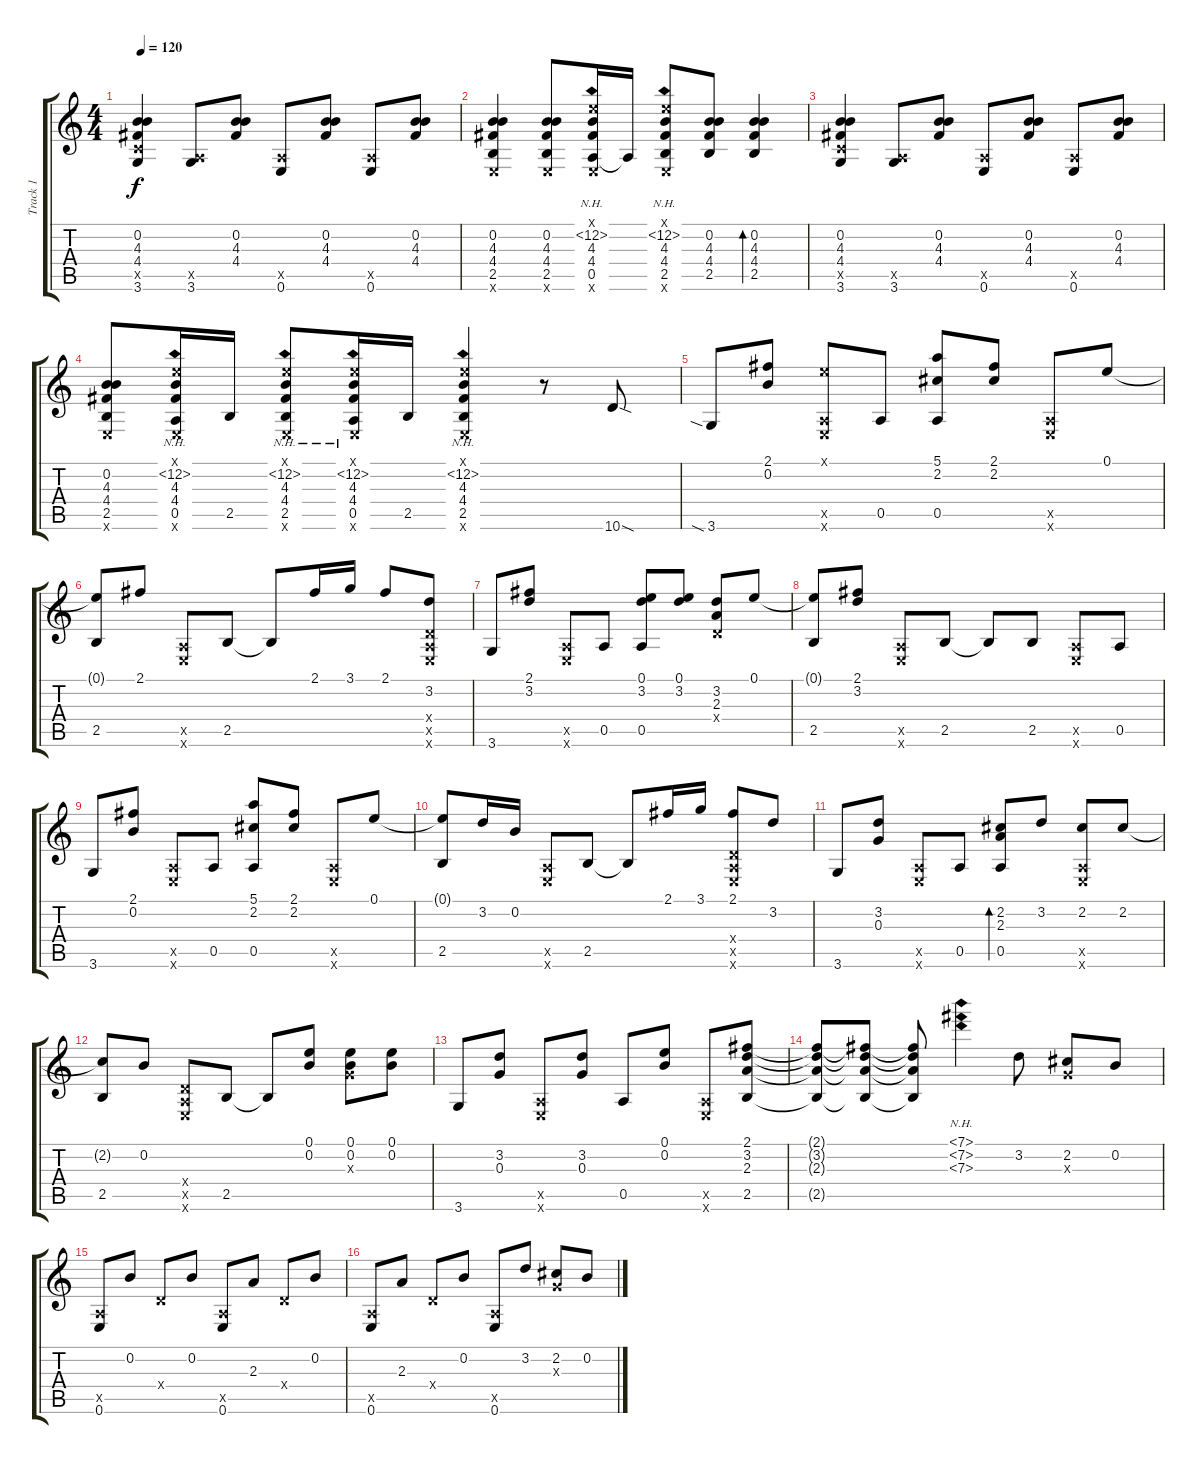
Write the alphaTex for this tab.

\track ("Track 1" "Track 1") {instrument acousticguitarsteel}
\staff {score tabs}
\tuning (E4 B3 G3 D3 A2 E2) {hide}
\ts (4 4)
\tempo 120
\clef g2
\ks c
(0.2 4.3 4.4 3.5{x} 3.6).4{dy f} (0.5{x} 3.6).8 (0.2 4.3 4.4).8 (0.5{x} 0.6).8 (0.2 4.3 4.4).8 (0.5{x} 0.6).8 (0.2 4.3 4.4).8 |
(0.2 4.3 4.4 2.5 0.6{x}).4 (0.2 4.3 4.4 2.5 0.6{x}).8 (0.1{x} 12.2{nh} 4.3 4.4 0.5 0.6{x}).16 0.5{t}.16 (0.1{x} 12.2{nh} 4.3 4.4 2.5 0.6{x}).8 (0.2 4.3 4.4 2.5).8 (0.2 4.3 4.4 2.5).4{bd 240} |
(0.2 4.3 4.4 3.5{x} 3.6).4 (0.5{x} 3.6).8 (0.2 4.3 4.4).8 (0.5{x} 0.6).8 (0.2 4.3 4.4).8 (0.5{x} 0.6).8 (0.2 4.3 4.4).8 |
(0.2 4.3 4.4 2.5 0.6{x}).8 (0.1{x} 12.2{nh} 4.3 4.4 0.5 0.6{x}).16 2.5.16 (0.1{x} 12.2{nh} 4.3 4.4 2.5 0.6{x}).8 (0.1{x} 12.2{nh} 4.3 4.4 0.5 0.6{x}).16 2.5.16 (0.1{x} 12.2{nh} 4.3 4.4 2.5 0.6{x}).4 r.8 10.6{sod}.8 |
3.6{sia}.8 (2.1 0.2).8 (0.1{x} 0.5{x} 0.6{x}).8 0.5.8 (5.1 2.2 0.5).8 (2.1 2.2).8 (0.5{x} 0.6{x}).8 0.1.8 |
(0.1{t} 2.5).8 2.1.8 (0.5{x} 0.6{x}).8 2.5.8 2.5{t}.8 2.1.16 3.1.16 2.1.8 (3.2 0.4{x} 0.5{x} 0.6{x}).8 |
3.6.8 (2.1 3.2).8 (0.5{x} 0.6{x}).8 0.5.8 (0.1 3.2 0.5).8 (0.1 3.2).8 (3.2 2.3 0.4{x}).8 0.1.8 |
(0.1{t} 2.5).8 (2.1 3.2).8 (0.5{x} 0.6{x}).8 2.5.8 2.5{t}.8 2.5.8 (0.5{x} 0.6{x}).8 0.5.8 |
3.6.8 (2.1 0.2).8 (0.5{x} 0.6{x}).8 0.5.8 (5.1 2.2 0.5).8 (2.1 2.2).8 (0.5{x} 0.6{x}).8 0.1.8 |
(0.1{t} 2.5).8 3.2.16 0.2.16 (0.5{x} 0.6{x}).8 2.5.8 2.5{t}.8 2.1.16 3.1.16 (2.1 0.4{x} 0.5{x} 0.6{x}).8 3.2.8 |
3.6.8 (3.2 0.3).8 (0.5{x} 0.6{x}).8 0.5.8 (2.2 2.3 0.5).8{bd 240} 3.2.8 (2.2 0.5{x} 0.6{x}).8 2.2.8 |
(2.2{t} 2.5).8 0.2.8 (0.4{x} 0.5{x} 0.6{x}).8 2.5.8 2.5{t}.8 (0.1 0.2).8 (0.1 0.2 0.3{x}).8 (0.1 0.2).8 |
3.6.8 (3.2 0.3).8 (0.5{x} 0.6{x}).8 (3.2 0.3).8 0.5.8 (0.1 0.2).8 (0.5{x} 0.6{x}).8 (2.1 3.2 2.3 2.5).8 |
(2.1{t} 3.2{t} 2.3{t} 2.5{t}).8 (2.1{t} 3.2{t} 2.3{t} 2.5{t}).8 (2.1{t} 3.2{t} 2.3{t} 2.5{t}).8 (7.1{nh} 7.2{nh} 7.3{nh}).4 3.2.8 (2.2 0.3{x}).8 0.2.8 |
(0.5{x} 0.6).8 0.2.8 0.4{x}.8 0.2.8 (0.5{x} 0.6).8 2.3.8 0.4{x}.8 0.2.8 |
(0.5{x} 0.6).8 2.3.8 0.4{x}.8 0.2.8 (0.5{x} 0.6).8 3.2.8 (2.2 0.3{x}).8 0.2.8
